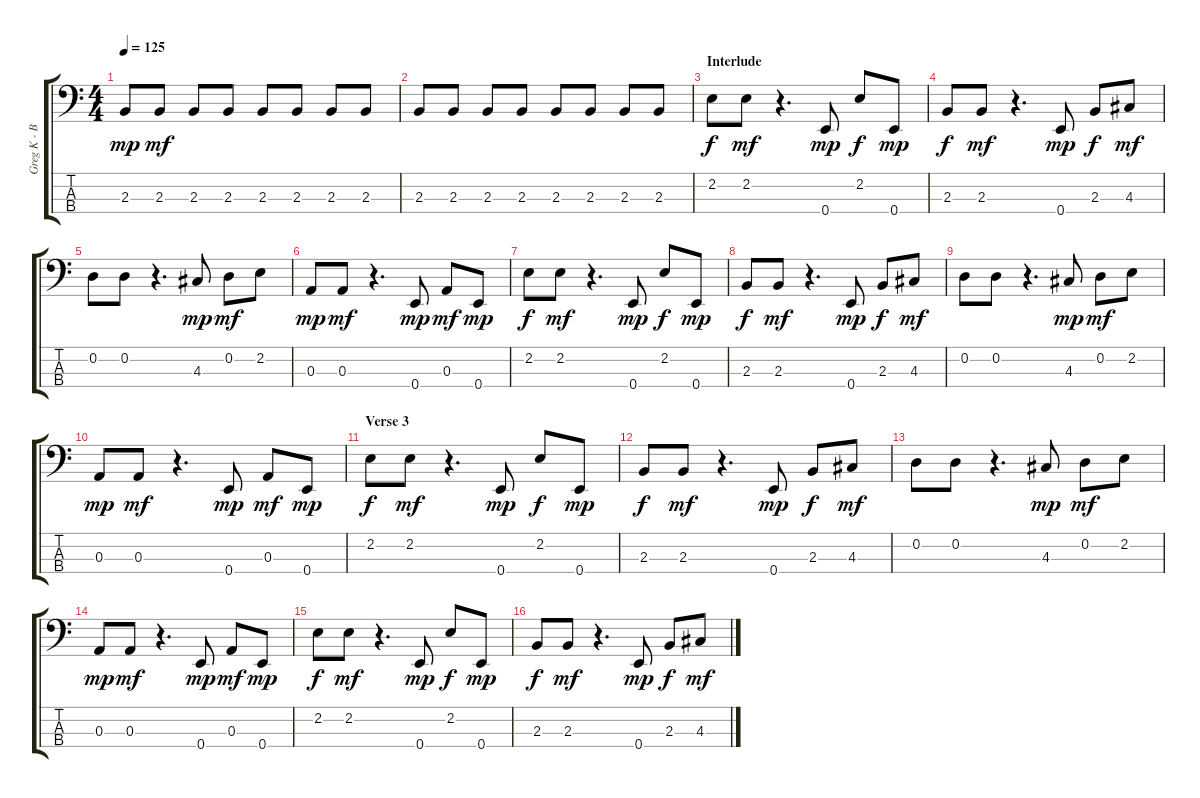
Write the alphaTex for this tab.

\track ("Greg K - Bass" "Greg K - B") {instrument electricbasspick}
\staff {score tabs}
\tuning (G2 D2 A1 E1) {hide}
\ts (4 4)
\tempo 125
\clef f4
\ks c
2.3.8{dy mp} 2.3.8{dy mf} 2.3.8 2.3.8 2.3.8 2.3.8 2.3.8 2.3.8 |
2.3.8 2.3.8 2.3.8 2.3.8 2.3.8 2.3.8 2.3.8 2.3.8 |
\section ("" "Interlude")
2.2.8{dy f} 2.2.8{dy mf} r.4{d} 0.4.8{dy mp} 2.2.8{dy f} 0.4.8{dy mp} |
2.3.8{dy f} 2.3.8{dy mf} r.4{d} 0.4.8{dy mp} 2.3.8{dy f} 4.3.8{dy mf} |
0.2.8 0.2.8 r.4{d} 4.3.8{dy mp} 0.2.8{dy mf} 2.2.8 |
0.3.8{dy mp} 0.3.8{dy mf} r.4{d} 0.4.8{dy mp} 0.3.8{dy mf} 0.4.8{dy mp} |
2.2.8{dy f} 2.2.8{dy mf} r.4{d} 0.4.8{dy mp} 2.2.8{dy f} 0.4.8{dy mp} |
2.3.8{dy f} 2.3.8{dy mf} r.4{d} 0.4.8{dy mp} 2.3.8{dy f} 4.3.8{dy mf} |
0.2.8 0.2.8 r.4{d} 4.3.8{dy mp} 0.2.8{dy mf} 2.2.8 |
0.3.8{dy mp} 0.3.8{dy mf} r.4{d} 0.4.8{dy mp} 0.3.8{dy mf} 0.4.8{dy mp} |
\section ("" "Verse 3")
2.2.8{dy f} 2.2.8{dy mf} r.4{d} 0.4.8{dy mp} 2.2.8{dy f} 0.4.8{dy mp} |
2.3.8{dy f} 2.3.8{dy mf} r.4{d} 0.4.8{dy mp} 2.3.8{dy f} 4.3.8{dy mf} |
0.2.8 0.2.8 r.4{d} 4.3.8{dy mp} 0.2.8{dy mf} 2.2.8 |
0.3.8{dy mp} 0.3.8{dy mf} r.4{d} 0.4.8{dy mp} 0.3.8{dy mf} 0.4.8{dy mp} |
2.2.8{dy f} 2.2.8{dy mf} r.4{d} 0.4.8{dy mp} 2.2.8{dy f} 0.4.8{dy mp} |
2.3.8{dy f} 2.3.8{dy mf} r.4{d} 0.4.8{dy mp} 2.3.8{dy f} 4.3.8{dy mf}
